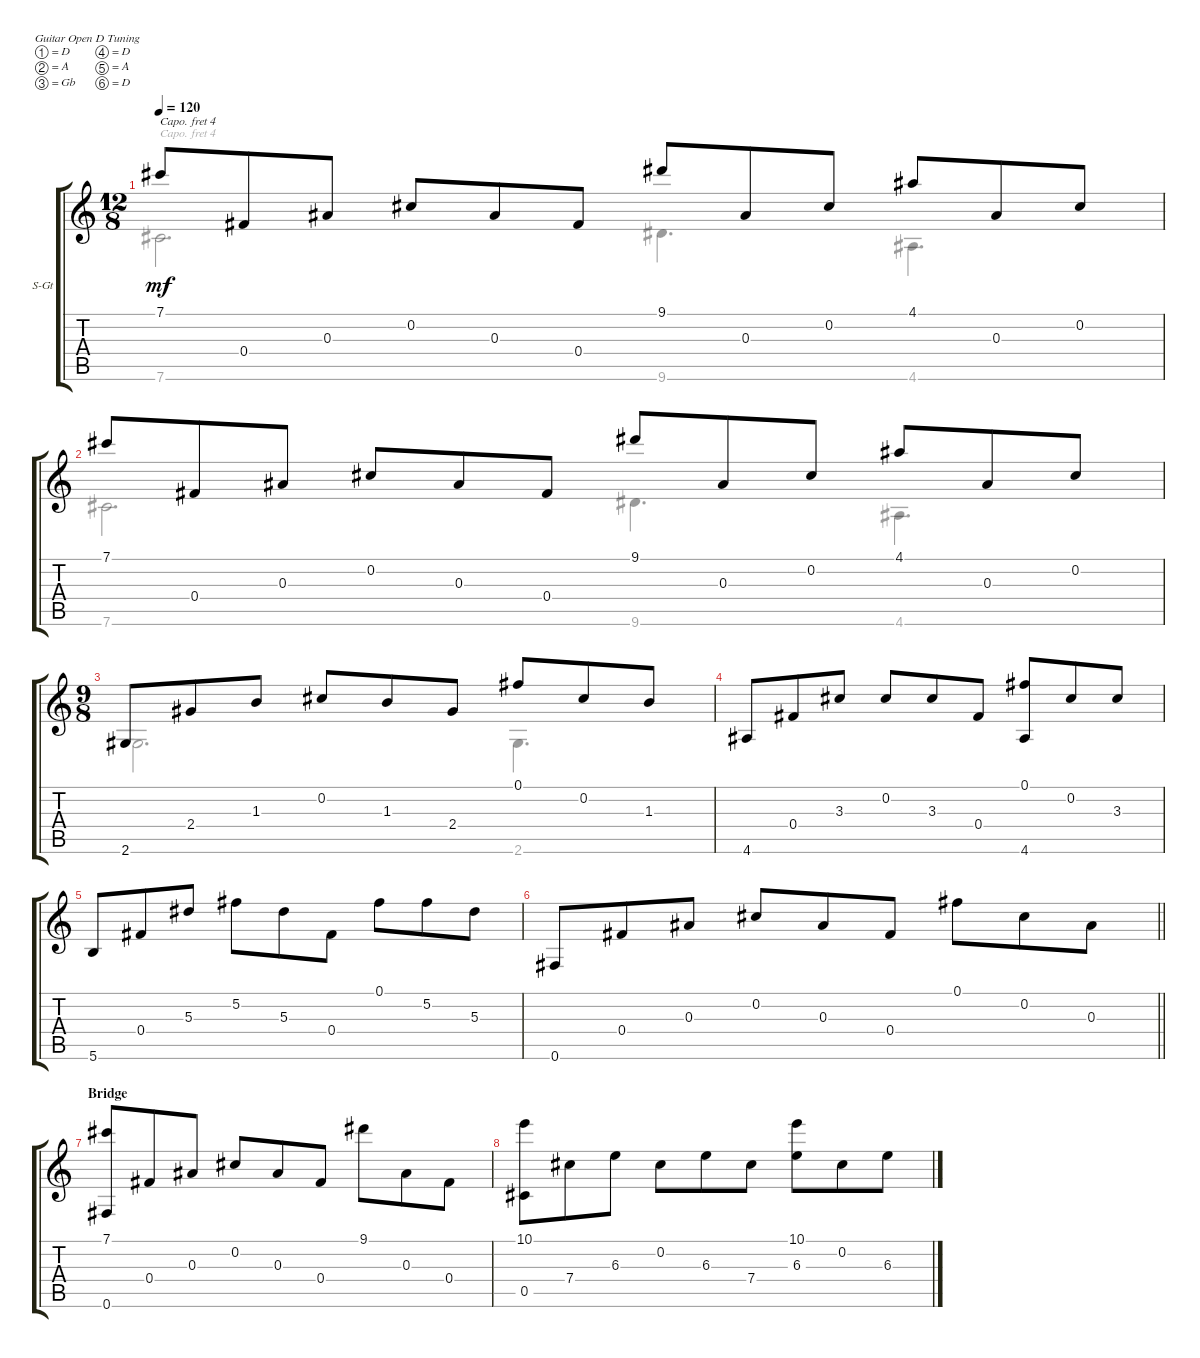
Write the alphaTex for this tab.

\defaultSystemsLayout 4
\bracketExtendMode groupsimilarinstruments
\firstSystemTrackNameOrientation horizontal
\otherSystemsTrackNameOrientation horizontal
\track ("Steel Guitar" "S-Gt") {instrument acousticguitarsteel}
\staff {score tabs}
\capo 4
\tuning (D4 A3 Gb3 D3 A2 D2)
\voice
\ts (12 8)
\tempo 120
\clef g2
\scale
0.300026
\ks c
7.1.8{dy mf} 0.4.8 0.3.8 0.2.8 0.3.8 0.4.8 9.1.8 0.3.8 0.2.8 4.1.8 0.3.8 0.2.8 |
7.1.8 0.4.8 0.3.8 0.2.8 0.3.8 0.4.8 9.1.8 0.3.8 0.2.8 4.1.8 0.3.8 0.2.8 |
\ts (9 8)
2.6.8 2.4.8 1.3.8 0.2.8 1.3.8 2.4.8 0.1.8 0.2.8 1.3.8 |
4.6.8 0.4.8 3.3.8 0.2.8 3.3.8 0.4.8 (4.6 0.1).8 0.2.8 3.3.8 |
5.6.8 0.4.8 5.3.8 5.2.8 5.3.8 0.4.8 0.1.8 5.2.8 5.3.8 |
\barLineRight lightlight
0.6.8 0.4.8 0.3.8 0.2.8 0.3.8 0.4.8 0.1.8 0.2.8 0.3.8 |
\section ("" "Bridge")
(7.1 0.6).8 0.4.8 0.3.8 0.2.8 0.3.8 0.4.8 9.1.8 0.3.8 0.4.8 |
(0.5 10.1).8 7.4.8 6.3.8 0.2.8 6.3.8 7.4.8 (6.3 10.1).8 0.2.8 6.3.8
\voice
\clef g2
\ottava regular
\simile none
\scale
0.300026
\ks c
7.6.2{d dy mf} 9.6.4{d} 4.6.4{d} |
7.6.2{d} 9.6.4{d} 4.6.4{d} |
2.6.2{d} 2.6.4{d} |
|
|
\barLineRight lightlight
|
|
